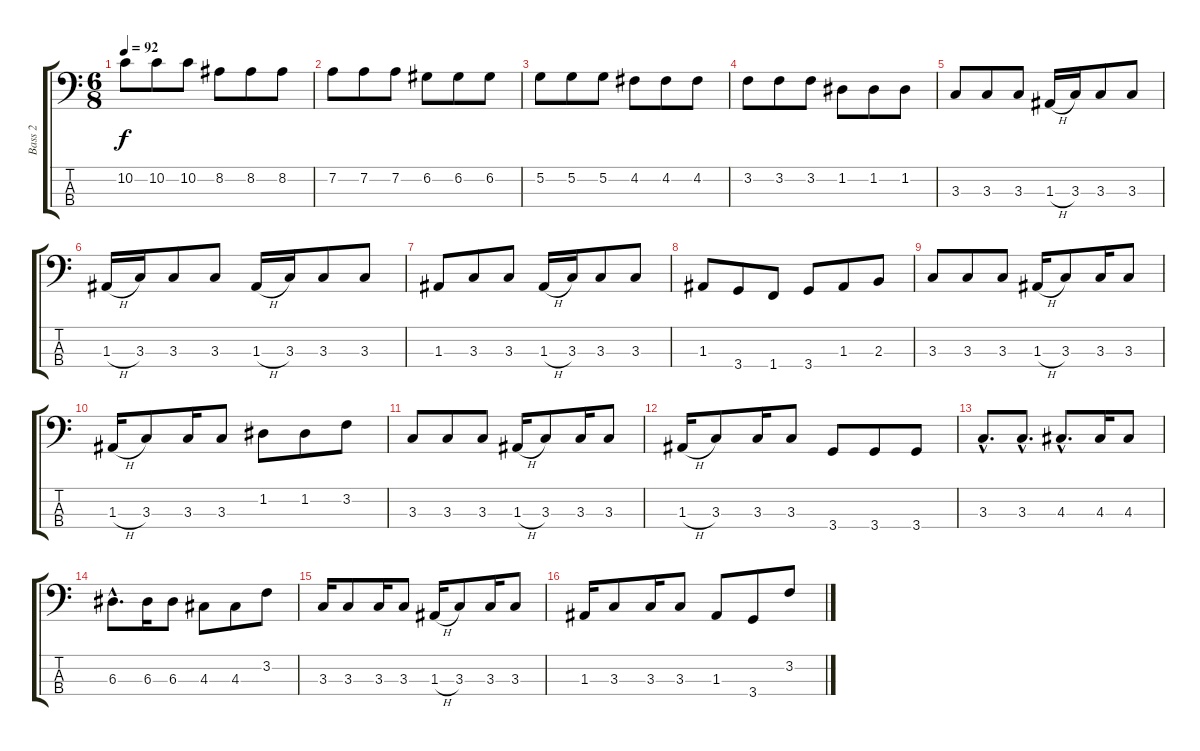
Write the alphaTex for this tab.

\track ("Bass 2" "Bass 2") {instrument electricbassfinger}
\staff {score tabs}
\tuning (G2 D2 A1 E1) {hide}
\ts (6 8)
\tempo 92
\clef f4
\ks c
10.2.8{dy f} 10.2.8 10.2.8 8.2.8 8.2.8 8.2.8 |
7.2.8 7.2.8 7.2.8 6.2.8 6.2.8 6.2.8 |
5.2.8 5.2.8 5.2.8 4.2.8 4.2.8 4.2.8 |
3.2.8 3.2.8 3.2.8 1.2.8 1.2.8 1.2.8 |
3.3.8 3.3.8 3.3.8 1.3{h}.16 3.3.16 3.3.8 3.3.8 |
1.3{h}.16 3.3.16 3.3.8 3.3.8 1.3{h}.16 3.3.16 3.3.8 3.3.8 |
1.3.8 3.3.8 3.3.8 1.3{h}.16 3.3.16 3.3.8 3.3.8 |
1.3.8 3.4.8 1.4.8 3.4.8 1.3.8 2.3.8 |
3.3.8 3.3.8 3.3.8 1.3{h}.16 3.3.8 3.3.16 3.3.8 |
1.3{h}.16 3.3.8 3.3.16 3.3.8 1.2.8 1.2.8 3.2.8 |
3.3.8 3.3.8 3.3.8 1.3{h}.16 3.3.8 3.3.16 3.3.8 |
1.3{h}.16 3.3.8 3.3.16 3.3.8 3.4.8 3.4.8 3.4.8 |
3.3{hac}.8{d} 3.3{hac}.8{d} 4.3{hac}.8{d} 4.3.16 4.3.8 |
6.3{hac}.8{d} 6.3.16 6.3.8 4.3.8 4.3.8 3.2.8 |
3.3.16 3.3.8 3.3.16 3.3.8 1.3{h}.16 3.3.8 3.3.16 3.3.8 |
1.3.16 3.3.8 3.3.16 3.3.8 1.3.8 3.4.8 3.2.8
